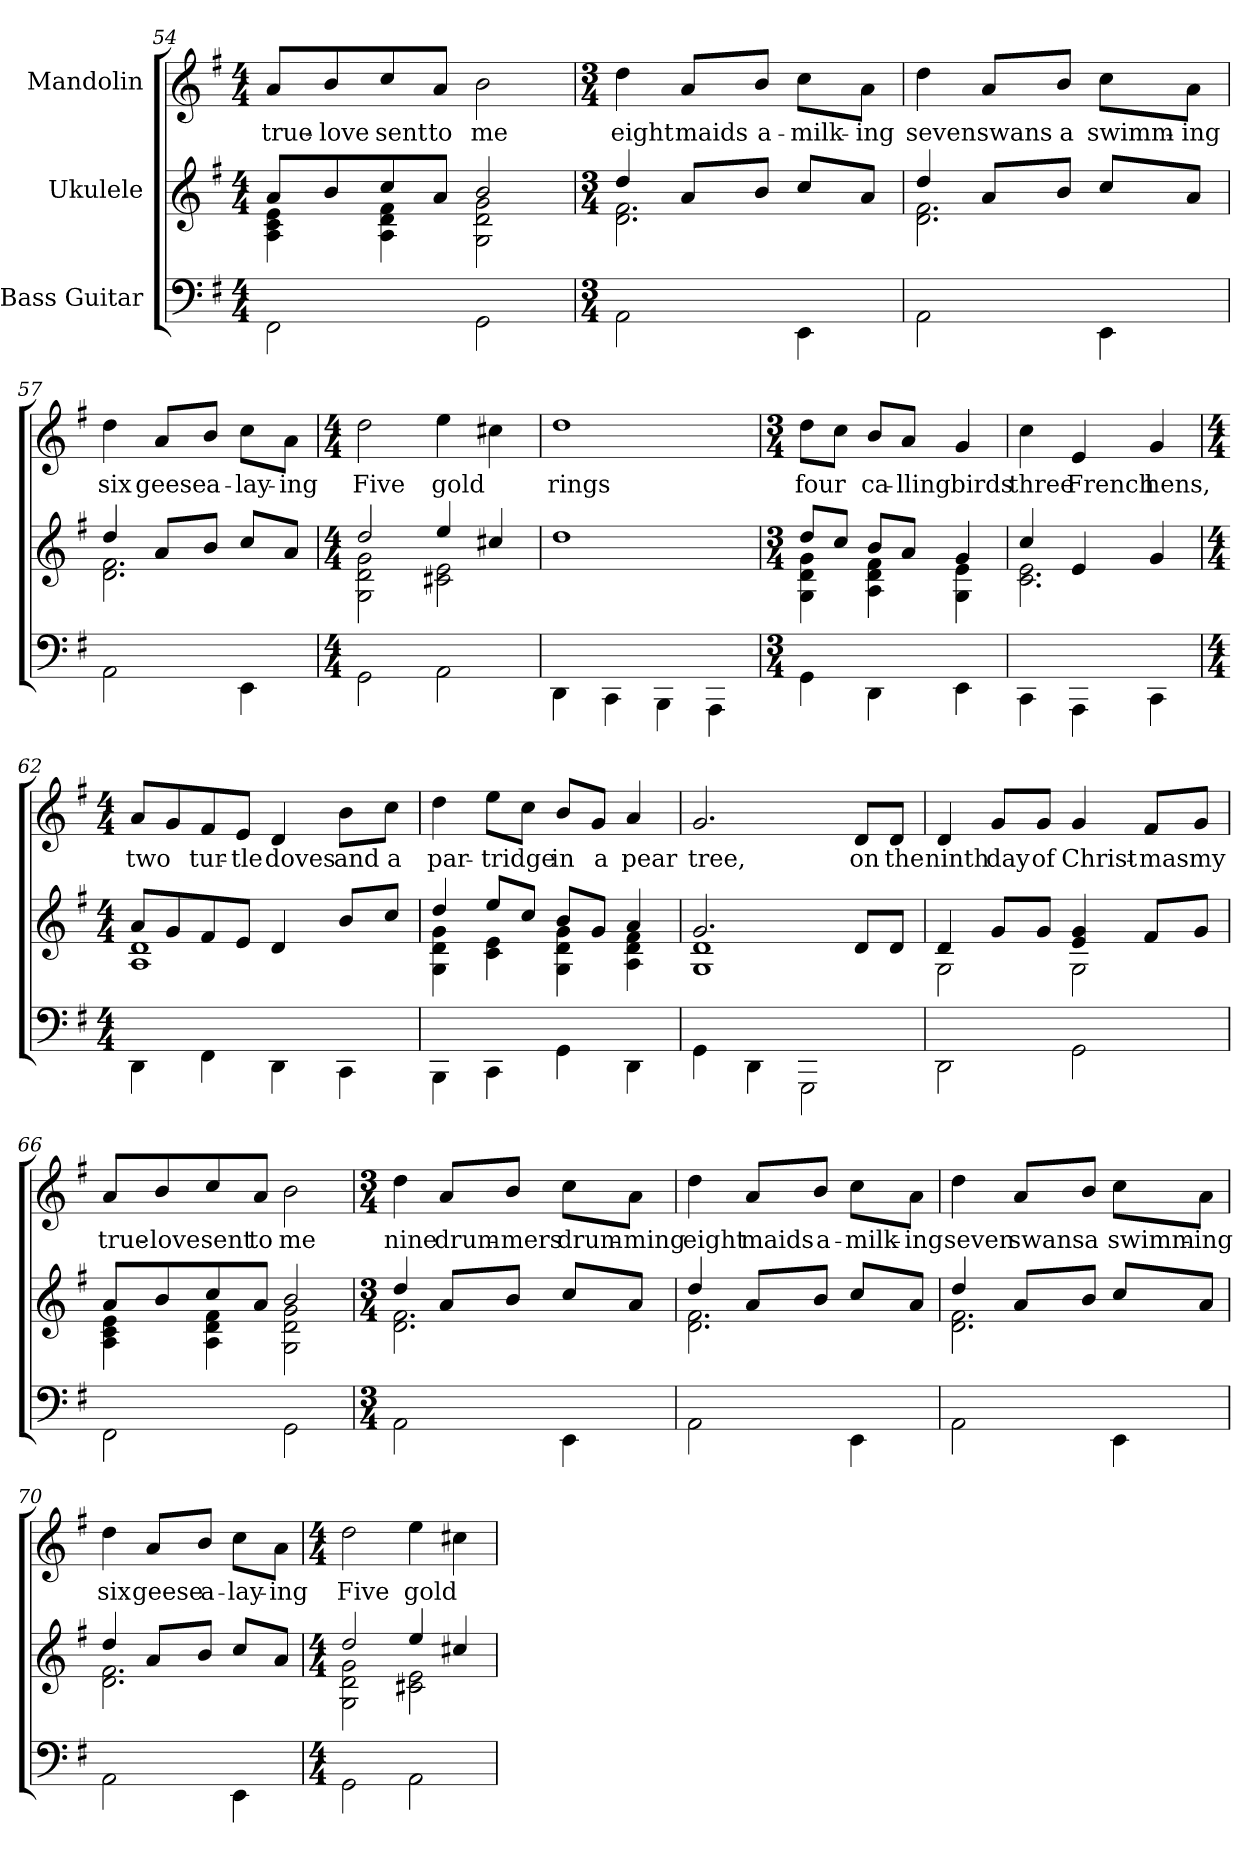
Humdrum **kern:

**kern	**kern	**kern	**text
*part3	*part2	*part1	*part1
*staff3	*staff2	*staff1	*staff1
*I"Bass Guitar	*I"Ukulele	*I"Mandolin	*
!!LO:PB:g=z
*	*	*clefG2	*
*k[f#]	*k[f#]	*k[f#]	*
*G:	*G:	*G:	*
*M4/4	*M4/4	*M4/4	*
=54	=54	=54	=54
*	*^	*	*
!	!	!	!	!LO:LY:b
2FF#\	8a/L	4A\ 4c\ 4e\	8a/L	true-
!	!	!	!	!LO:LY:b
.	8b/	.	8b/	-love
!	!	!	!	!LO:LY:b
.	8cc/	4A\ 4d\ 4f#\	8cc/	sent
!	!	!	!	!LO:LY:b
.	8a/J	.	8a/J	to
!	!	!	!	!LO:LY:b
2GG\	2b/	2G\ 2d\ 2g\	2b\	me
=55	=55	=55	=55	=55
*M3/4	*M3/4	*	*M3/4	*
!	!	!	!	!LO:LY:b
2AA\	4dd/	2.d\ 2.f#\	4dd\	eight
!	!	!	!	!LO:LY:b
.	8a/L	.	8a/L	maids
!	!	!	!	!LO:LY:b
.	8b/J	.	8b/J	a-
!	!	!	!	!LO:LY:b
4EE\	8cc/L	.	8cc\L	-milk-
!	!	!	!	!LO:LY:b
.	8a/J	.	8a\J	-ing
=56	=56	=56	=56	=56
!	!	!	!	!LO:LY:b
2AA\	4dd/	2.d\ 2.f#\	4dd\	seven
!	!	!	!	!LO:LY:b
.	8a/L	.	8a/L	swans
!	!	!	!	!LO:LY:b
.	8b/J	.	8b/J	a
!	!	!	!	!LO:LY:b
4EE\	8cc/L	.	8cc\L	swimm-
!	!	!	!	!LO:LY:b
.	8a/J	.	8a\J	-ing
=57	=57	=57	=57	=57
!	!	!	!	!LO:LY:b
2AA\	4dd/	2.d\ 2.f#\	4dd\	six
!	!	!	!	!LO:LY:b
.	8a/L	.	8a/L	geese
!	!	!	!	!LO:LY:b
.	8b/J	.	8b/J	a-
!	!	!	!	!LO:LY:b
4EE\	8cc/L	.	8cc\L	-lay-
!	!	!	!	!LO:LY:b
.	8a/J	.	8a\J	-ing
!!LO:LB:g=z
=58	=58	=58	=58	=58
*M4/4	*M4/4	*	*M4/4	*
!	!	!	!	!LO:LY:b
2GG\	2dd/	2G\ 2d\ 2g\	2dd\	Five
!	!	!	!	!LO:LY:b
2AA\	4ee/	2c#\ 2e\	4ee\	gold
.	4cc#/	.	4cc#X\	.
*	*v	*v	*	*
=59	=59	=59	=59
!	!	!	!LO:LY:b
4DD\	1dd	1dd	rings
4CC\	.	.	.
4BBB\	.	.	.
4AAA\	.	.	.
=60	=60	=60	=60
*M3/4	*M3/4	*M3/4	*
*	*^	*	*
!	!	!	!	!LO:LY:b
4GG\	8dd/L	4G\ 4d\ 4g\	8dd\L	four
.	8cc/J	.	8cc\J	.
!	!	!	!	!LO:LY:b
4DD\	8b/L	4A\ 4d\ 4f#\	8b/L	ca-
!	!	!	!	!LO:LY:b
.	8a/J	.	8a/J	-lling
!	!	!	!	!LO:LY:b
4EE\	4g/	4G\ 4e\	4g/	birds
=61	=61	=61	=61	=61
!	!	!	!	!LO:LY:b
4CC\	4cc/	2.c\ 2.e\	4cc\	three
!	!	!	!	!LO:LY:b
4AAA\	4e/	.	4e/	French
!	!	!	!	!LO:LY:b
4CC\	4g/	.	4g/	hens,
!!LO:LB:g=z
=62	=62	=62	=62	=62
*M4/4	*M4/4	*	*M4/4	*
!	!	!	!	!LO:LY:b
4DD\	8a/L	1A 1d	8a/L	two
.	8g/	.	8g/	.
!	!	!	!	!LO:LY:b
4FF#\	8f#/	.	8f#/	tur-
!	!	!	!	!LO:LY:b
.	8e/J	.	8e/J	-tle
!	!	!	!	!LO:LY:b
4DD\	4d/	.	4d/	doves
!	!	!	!	!LO:LY:b
4CC\	8b/L	.	8b\L	and
!	!	!	!	!LO:LY:b
.	8cc/J	.	8cc\J	a
=63	=63	=63	=63	=63
!	!	!	!	!LO:LY:b
4BBB\	4dd/	4G\ 4d\ 4g\	4dd\	par-
!	!	!	!	!LO:LY:b
4CC\	8ee/L	4c\ 4e\	8ee\L	-tridge
.	8cc/J	.	8cc\J	.
!	!	!	!	!LO:LY:b
4GG\	8b/L	4G\ 4d\ 4g\	8b/L	in
!	!	!	!	!LO:LY:b
.	8g/J	.	8g/J	a
!	!	!	!	!LO:LY:b
4DD\	4a/	4A\ 4d\ 4f#\	4a/	pear
=64	=64	=64	=64	=64
!	!	!	!	!LO:LY:b
4GG\	2.g/	1G 1d	2.g/	tree,
4DD\	.	.	.	.
2GGG\	.	.	.	.
!	!	!	!	!LO:LY:b
.	8d/L	.	8d/L	on
!	!	!	!	!LO:LY:b
.	8d/J	.	8d/J	the
=65	=65	=65	=65	=65
!	!	!	!	!LO:LY:b
2DD\	4d/	2G\	4d/	ninth
!	!	!	!	!LO:LY:b
.	8g/L	.	8g/L	day
!	!	!	!	!LO:LY:b
.	8g/J	.	8g/J	of
!	!	!	!	!LO:LY:b
2GG\	4e/ 4g/	2G\	4g/	Christ-
!	!	!	!	!LO:LY:b
.	8f#/L	.	8f#/L	-mas
!	!	!	!	!LO:LY:b
.	8g/J	.	8g/J	my
!!LO:LB:g=z
=66	=66	=66	=66	=66
!	!	!	!	!LO:LY:b
2FF#\	8a/L	4A\ 4c\ 4e\	8a/L	true-
!	!	!	!	!LO:LY:b
.	8b/	.	8b/	-love
!	!	!	!	!LO:LY:b
.	8cc/	4A\ 4d\ 4f#\	8cc/	sent
!	!	!	!	!LO:LY:b
.	8a/J	.	8a/J	to
!	!	!	!	!LO:LY:b
2GG\	2b/	2G\ 2d\ 2g\	2b\	me
=67	=67	=67	=67	=67
*M3/4	*M3/4	*	*M3/4	*
!	!	!	!	!LO:LY:b
2AA\	4dd/	2.d\ 2.f#\	4dd\	nine
!	!	!	!	!LO:LY:b
.	8a/L	.	8a/L	drum-
!	!	!	!	!LO:LY:b
.	8b/J	.	8b/J	-mers
!	!	!	!	!LO:LY:b
4EE\	8cc/L	.	8cc\L	drum-
!	!	!	!	!LO:LY:b
.	8a/J	.	8a\J	-ming
=68	=68	=68	=68	=68
!	!	!	!	!LO:LY:b
2AA\	4dd/	2.d\ 2.f#\	4dd\	eight
!	!	!	!	!LO:LY:b
.	8a/L	.	8a/L	maids
!	!	!	!	!LO:LY:b
.	8b/J	.	8b/J	a-
!	!	!	!	!LO:LY:b
4EE\	8cc/L	.	8cc\L	-milk-
!	!	!	!	!LO:LY:b
.	8a/J	.	8a\J	-ing
!!LO:PB:g=z
=69	=69	=69	=69	=69
!	!	!	!	!LO:LY:b
2AA\	4dd/	2.d\ 2.f#\	4dd\	seven
!	!	!	!	!LO:LY:b
.	8a/L	.	8a/L	swans
!	!	!	!	!LO:LY:b
.	8b/J	.	8b/J	a
!	!	!	!	!LO:LY:b
4EE\	8cc/L	.	8cc\L	swimm-
!	!	!	!	!LO:LY:b
.	8a/J	.	8a\J	-ing
=70	=70	=70	=70	=70
!	!	!	!	!LO:LY:b
2AA\	4dd/	2.d\ 2.f#\	4dd\	six
!	!	!	!	!LO:LY:b
.	8a/L	.	8a/L	geese
!	!	!	!	!LO:LY:b
.	8b/J	.	8b/J	a-
!	!	!	!	!LO:LY:b
4EE\	8cc/L	.	8cc\L	-lay-
!	!	!	!	!LO:LY:b
.	8a/J	.	8a\J	-ing
=71	=71	=71	=71	=71
*M4/4	*M4/4	*	*M4/4	*
!	!	!	!	!LO:LY:b
2GG\	2dd/	2G\ 2d\ 2g\	2dd\	Five
!	!	!	!	!LO:LY:b
2AA\	4ee/	2c#\ 2e\	4ee\	gold
.	4cc#/	.	4cc#X\	.
*	*v	*v	*	*
=	=	=	=
*-	*-	*-	*-
